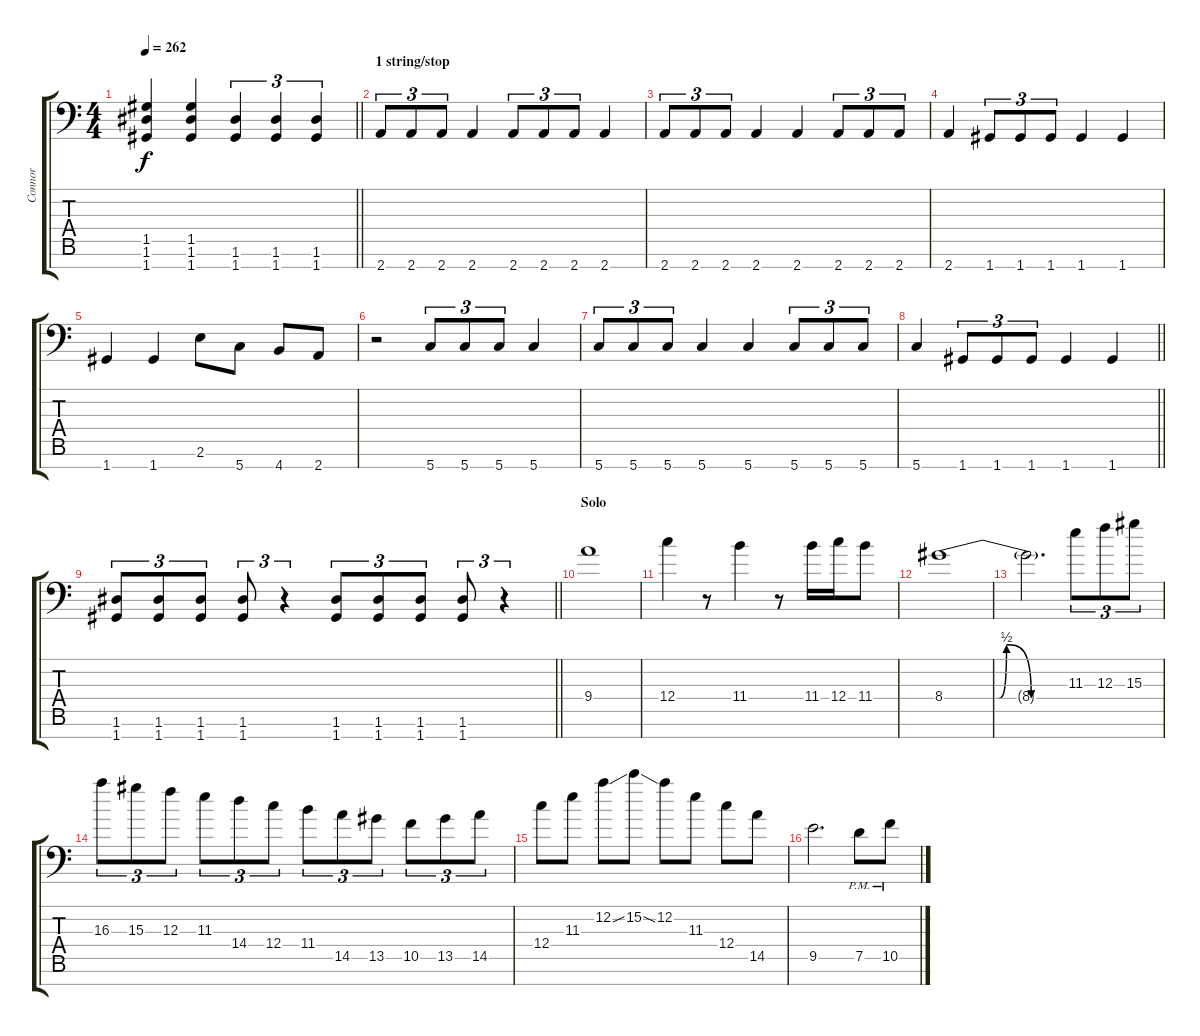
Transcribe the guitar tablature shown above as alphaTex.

\track ("Connor" "Connor") {instrument distortionguitar}
\staff {score tabs}
\tuning (D4 A3 F3 C3 G2 D2 G1) {hide}
\ts (4 4)
\tempo 262
\clef f4
\barLineRight lightlight
\ks c
(1.5 1.6 1.7).4{dy f} (1.5 1.6 1.7).4 (1.6 1.7).4{tu (3 2)} (1.6 1.7).4{tu (3 2)} (1.6 1.7).4{tu (3 2)} |
\section ("" "1 string/stop")
2.7.8{tu (3 2)} 2.7.8{tu (3 2)} 2.7.8{tu (3 2)} 2.7.4 2.7.8{tu (3 2)} 2.7.8{tu (3 2)} 2.7.8{tu (3 2)} 2.7.4 |
2.7.8{tu (3 2)} 2.7.8{tu (3 2)} 2.7.8{tu (3 2)} 2.7.4 2.7.4 2.7.8{tu (3 2)} 2.7.8{tu (3 2)} 2.7.8{tu (3 2)} |
2.7.4 1.7.8{tu (3 2)} 1.7.8{tu (3 2)} 1.7.8{tu (3 2)} 1.7.4 1.7.4 |
1.7.4 1.7.4 2.6.8 5.7.8 4.7.8 2.7.8 |
r.2 5.7.8{tu (3 2)} 5.7.8{tu (3 2)} 5.7.8{tu (3 2)} 5.7.4 |
5.7.8{tu (3 2)} 5.7.8{tu (3 2)} 5.7.8{tu (3 2)} 5.7.4 5.7.4 5.7.8{tu (3 2)} 5.7.8{tu (3 2)} 5.7.8{tu (3 2)} |
\barLineRight lightlight
5.7.4 1.7.8{tu (3 2)} 1.7.8{tu (3 2)} 1.7.8{tu (3 2)} 1.7.4 1.7.4 |
\section ("" "")
\barLineRight lightlight
(1.6 1.7).8{tu (3 2)} (1.6 1.7).8{tu (3 2)} (1.6 1.7).8{tu (3 2)} (1.6 1.7).8{tu (3 2)} r.4{tu (3 2)} (1.6 1.7).8{tu (3 2)} (1.6 1.7).8{tu (3 2)} (1.6 1.7).8{tu (3 2)} (1.6 1.7).8{tu (3 2)} r.4{tu (3 2)} |
\section ("" "Solo")
9.4.1 |
12.4.4 r.8 11.4.4 r.8 11.4.16 12.4.16 11.4.8 |
8.4{be (custom 0 0 16 0 26 0 30 2 42 0 60 0)}.1 |
8.4{t}.2{d} 11.3.8{tu (3 2)} 12.3.8{tu (3 2)} 15.3.8{tu (3 2)} |
16.3.8{tu (3 2)} 15.3.8{tu (3 2)} 12.3.8{tu (3 2)} 11.3.8{tu (3 2)} 14.4.8{tu (3 2)} 12.4.8{tu (3 2)} 11.4.8{tu (3 2)} 14.5.8{tu (3 2)} 13.5.8{tu (3 2)} 10.5.8{tu (3 2)} 13.5.8{tu (3 2)} 14.5.8{tu (3 2)} |
12.4.8 11.3.8 12.2{ss}.8 15.2{ss}.8 12.2.8 11.3.8 12.4.8 14.5.8 |
9.5.2{d} 7.5{pm}.8 10.5{pm}.8
